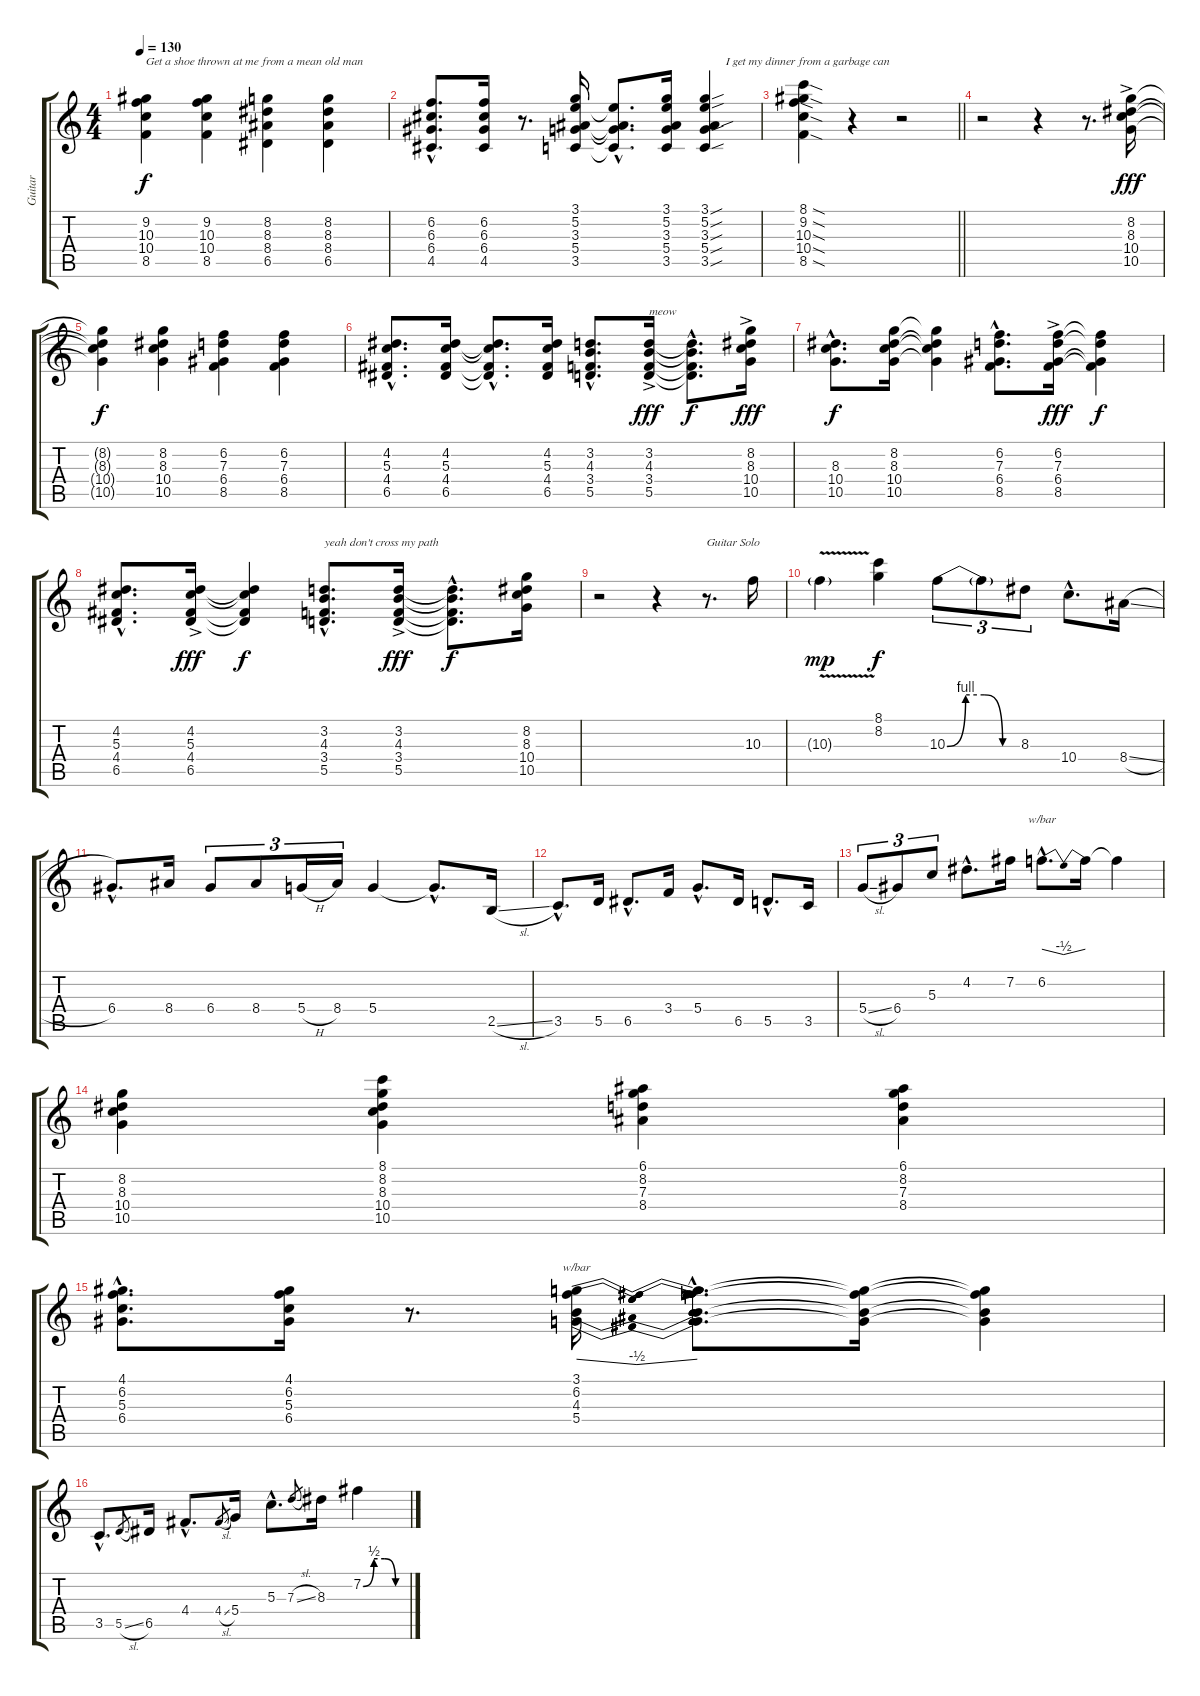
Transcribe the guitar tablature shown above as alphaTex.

\track ("Guitar" "Guitar") {instrument overdrivenguitar}
\staff {score tabs}
\tuning (E4 B3 G3 D3 A2 E2) {hide}
\ts (4 4)
\tempo 130
\clef g2
\ks c
(9.2 10.3 10.4 8.5).4{txt "Get a shoe thrown at me from a mean old man" dy f} (9.2 10.3 10.4 8.5).4 (8.2 8.3 8.4 6.5).4 (8.2 8.3 8.4 6.5).4 |
(6.2{hac} 6.3{hac} 6.4{hac} 4.5{hac}).8{d} (6.2 6.3 6.4 4.5).16 r.8{d} (3.1 5.2 3.3 5.4 3.5).16 (5.2{hac t} 3.3{hac t} 5.4{hac t} 3.5{hac t}).8{d} (3.1 5.2 3.3 5.4 3.5).16 (3.1{sou} 5.2{sou} 3.3{sou} 5.4{sou} 3.5{sou}).4{txt "       I get my dinner from a garbage can"} |
\barLineRight lightlight
(8.1{sod} 9.2{sod} 10.3{sod} 10.4{sod} 8.5{sod}).4 r.4 r.2 |
r.2 r.4 r.8{d} (8.2{ac} 8.3{ac} 10.4{ac} 10.5{ac}).16{dy fff} |
(8.2{t} 8.3{t} 10.4{t} 10.5{t}).4{dy f} (8.2 8.3 10.4 10.5).4 (6.2 7.3 6.4 8.5).4 (6.2 7.3 6.4 8.5).4 |
(4.2{hac} 5.3{hac} 4.4{hac} 6.5{hac}).8{d} (4.2 5.3 4.4 6.5).16 (4.2{hac t} 5.3{hac t} 4.4{hac t} 6.5{hac t}).8{d} (4.2 5.3 4.4 6.5).16 (3.2{hac} 4.3{hac} 3.4{hac} 5.5{hac}).8{d} (3.2{ac} 4.3{ac} 3.4{ac} 5.5{ac}).16{txt "meow" dy fff} (3.2{hac t} 4.3{hac t} 3.4{hac t} 5.5{hac t}).8{d dy f} (8.2{ac} 8.3{ac} 10.4{ac} 10.5{ac}).16{dy fff} |
(8.3{hac} 10.4{hac} 10.5{hac}).8{d dy f} (8.2 8.3 10.4 10.5).16 (8.2{t} 8.3{t} 10.4{t} 10.5{t}).4 (6.2{hac} 7.3{hac} 6.4{hac} 8.5{hac}).8{d} (6.2{ac} 7.3{ac} 6.4{ac} 8.5{ac}).16{dy fff} (6.2{t} 7.3{t} 6.4{t} 8.5{t}).4{dy f} |
(4.2{hac} 5.3{hac} 4.4{hac} 6.5{hac}).8{d} (4.2{ac} 5.3{ac} 4.4{ac} 6.5{ac}).16{dy fff} (4.2{t} 5.3{t} 4.4{t} 6.5{t}).4{dy f} (3.2{hac} 4.3{hac} 3.4{hac} 5.5{hac}).8{d txt "yeah don't cross my path"} (3.2{ac} 4.3{ac} 3.4{ac} 5.5{ac}).16{dy fff} (3.2{hac t} 4.3{hac t} 3.4{hac t} 5.5{hac t}).8{d dy f} (8.2 8.3 10.4 10.5).16 |
r.2 r.4 r.8{d txt "Guitar Solo"} 10.3.16 |
10.3{v g}.4{dy mp} (8.1 8.2).4{dy f} 10.3{be (custom 0 0 15 4 30 4 45 0 60 0)}.8{tu (3 2)} 10.3{t}.8{tu (3 2)} 8.3.8{tu (3 2)} 10.4{hac}.8{d} 8.4{sl}.16 |
6.4{hac}.8{d} 8.4.16 6.4.8{tu (3 2)} 8.4.8{tu (3 2)} 5.4{h}.16{tu (3 2)} 8.4.16{tu (3 2)} 5.4.4 5.4{hac t}.8{d} 2.5{sl}.16 |
3.5{hac}.8{d} 5.5.16 6.5{hac}.8{d} 3.4.16 5.4{hac}.8{d} 6.5.16 5.5{hac}.8{d} 3.5.16 |
5.4{sl}.8{tu (3 2)} 6.4.8{tu (3 2)} 5.3.8{tu (3 2)} 4.2{hac}.8{d} 7.2.16 6.2{hac}.8{d tbe (dip default 0 0 30 -2 60 0)} 6.2{t}.16 6.2{t}.4 |
(8.2 8.3 10.4 10.5).4 (8.1 8.2 8.3 10.4 10.5).4 (6.1 8.2 7.3 8.4).4 (6.1 8.2 7.3 8.4).4 |
(4.1{hac} 6.2{hac} 5.3{hac} 6.4{hac}).8{d} (4.1 6.2 5.3 6.4).16 r.8{d} (3.1 6.2 4.3 5.4).16{tbe (dip default 0 0 37 -2 60 0)} (3.1{hac t} 6.2{hac t} 4.3{hac t} 5.4{hac t}).8{d} (3.1{t} 6.2{t} 4.3{t} 5.4{t}).16 (3.1{t} 6.2{t} 4.3{t} 5.4{t}).4 |
3.5{hac}.8{d} 5.5{sl}.8{gr} 6.5.16 4.4{hac}.8{d} 4.4{sl}.8{gr} 5.4.16 5.3{hac}.8{d} 7.3{sl}.8{gr} 8.3.16 7.2{be (custom 0 0 15 2 30 2 45 0 60 0)}.4
